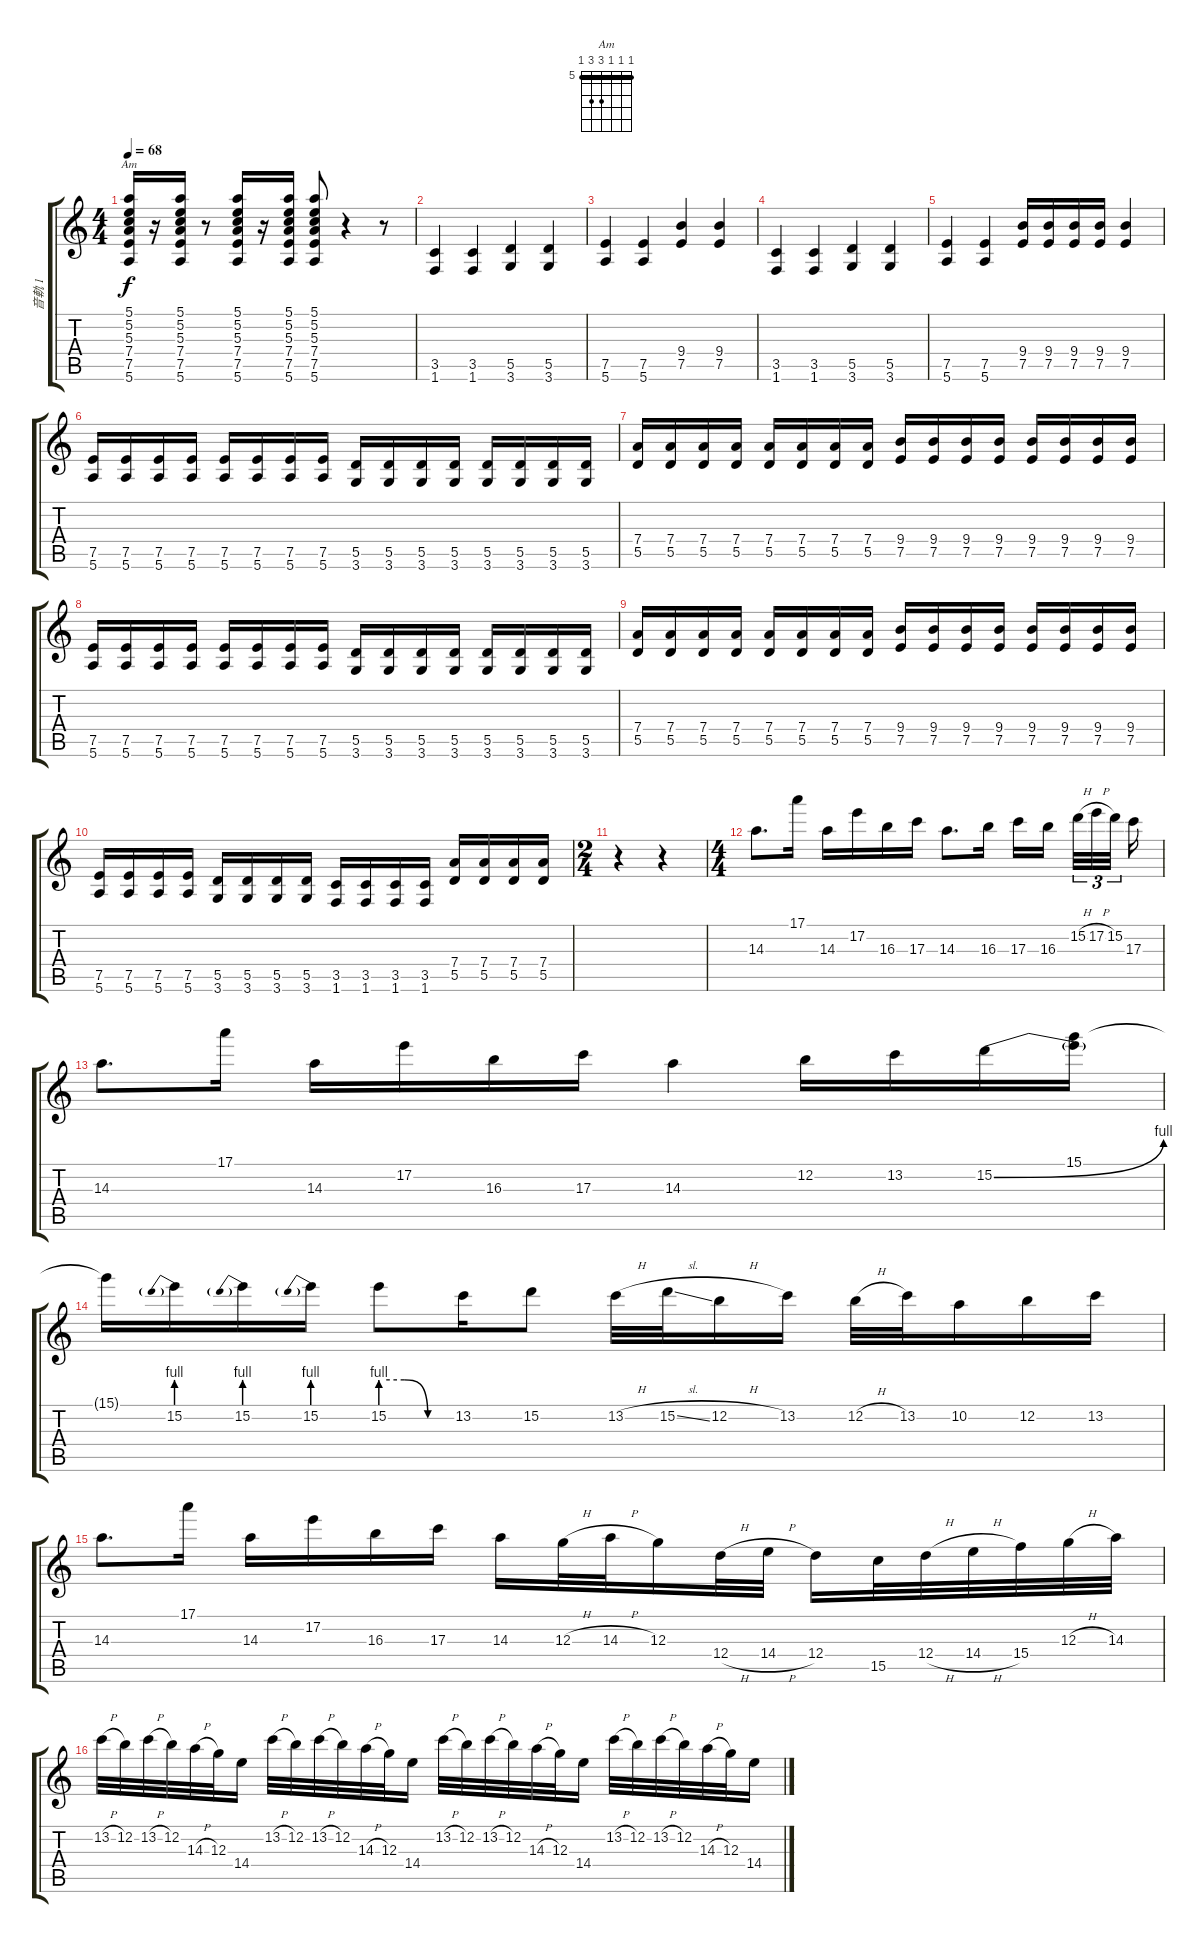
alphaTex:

\track ("音軌 1" "音軌 1") {instrument overdrivenguitar}
\staff {score tabs}
\tuning (E4 B3 G3 D3 A2 E2) {hide}
\chord ("Am" 5 5 5 7 7 5) {firstfret 5 barre 5}
\ts (4 4)
\tempo 68
\clef g2
\ks c
(5.1 5.2 5.3 7.4 7.5 5.6).16{ch "Am" dy f} r.16 (5.1 5.2 5.3 7.4 7.5 5.6).16 r.8 (5.1 5.2 5.3 7.4 7.5 5.6).16 r.16 (5.1 5.2 5.3 7.4 7.5 5.6).16 (5.1 5.2 5.3 7.4 7.5 5.6).8 r.4 r.8 |
(3.5 1.6).4{instrument overdrivenguitar} (3.5 1.6).4 (5.5 3.6).4 (5.5 3.6).4 |
(7.5 5.6).4 (7.5 5.6).4 (9.4 7.5).4 (9.4 7.5).4 |
(3.5 1.6).4 (3.5 1.6).4 (5.5 3.6).4 (5.5 3.6).4 |
(7.5 5.6).4 (7.5 5.6).4 (9.4 7.5).16 (9.4 7.5).16 (9.4 7.5).16 (9.4 7.5).16 (9.4 7.5).4 |
(7.5 5.6).16 (7.5 5.6).16 (7.5 5.6).16 (7.5 5.6).16 (7.5 5.6).16 (7.5 5.6).16 (7.5 5.6).16 (7.5 5.6).16 (5.5 3.6).16 (5.5 3.6).16 (5.5 3.6).16 (5.5 3.6).16 (5.5 3.6).16 (5.5 3.6).16 (5.5 3.6).16 (5.5 3.6).16 |
(7.4 5.5).16 (7.4 5.5).16 (7.4 5.5).16 (7.4 5.5).16 (7.4 5.5).16 (7.4 5.5).16 (7.4 5.5).16 (7.4 5.5).16 (9.4 7.5).16 (9.4 7.5).16 (9.4 7.5).16 (9.4 7.5).16 (9.4 7.5).16 (9.4 7.5).16 (9.4 7.5).16 (9.4 7.5).16 |
(7.5 5.6).16 (7.5 5.6).16 (7.5 5.6).16 (7.5 5.6).16 (7.5 5.6).16 (7.5 5.6).16 (7.5 5.6).16 (7.5 5.6).16 (5.5 3.6).16 (5.5 3.6).16 (5.5 3.6).16 (5.5 3.6).16 (5.5 3.6).16 (5.5 3.6).16 (5.5 3.6).16 (5.5 3.6).16 |
(7.4 5.5).16 (7.4 5.5).16 (7.4 5.5).16 (7.4 5.5).16 (7.4 5.5).16 (7.4 5.5).16 (7.4 5.5).16 (7.4 5.5).16 (9.4 7.5).16 (9.4 7.5).16 (9.4 7.5).16 (9.4 7.5).16 (9.4 7.5).16 (9.4 7.5).16 (9.4 7.5).16 (9.4 7.5).16 |
(7.5 5.6).16 (7.5 5.6).16 (7.5 5.6).16 (7.5 5.6).16 (5.5 3.6).16 (5.5 3.6).16 (5.5 3.6).16 (5.5 3.6).16 (3.5 1.6).16 (3.5 1.6).16 (3.5 1.6).16 (3.5 1.6).16 (7.4 5.5).16 (7.4 5.5).16 (7.4 5.5).16 (7.4 5.5).16 |
\ts (2 4)
r.4 r.4 |
\ts (4 4)
14.3.8{d} 17.1.16 14.3.16 17.2.16 16.3.16 17.3.16 14.3.8{d} 16.3.16 17.3.16 16.3.16{beam splitsecondary} 15.2{h}.32{tu (3 2)} 17.2{h}.32{tu (3 2)} 15.2.32{tu (3 2) beam splitsecondary} 17.3.16 |
14.3.8{d} 17.1.16 14.3.16 17.2.16 16.3.16 17.3.16 14.3.4 12.2.16 13.2.16 15.2{be (bend 0 0 60 4)}.16 (15.1 15.2{t}).16 |
15.1{t}.16 15.2{be (prebend 0 4 60 4)}.16 15.2{be (prebend 0 4 60 4)}.16 15.2{be (prebend 0 4 60 4)}.16 15.2{be (custom 0 4 20 4 40 0 60 0)}.8 13.2.16 15.2.8 13.2{h}.32 15.2{sl}.32 12.2{h}.16 13.2.16 12.2{h}.32 13.2.32 10.2.16 12.2.16 13.2.16 |
14.3.8{d} 17.1.16 14.3.16 17.2.16 16.3.16 17.3.16 14.3.16 12.3{h}.32 14.3{h}.32 12.3.16 12.4{h}.32 14.4{h}.32 12.4.16 15.5.32 12.4{h}.32 14.4{h}.32 15.4.32 12.3{h}.32 14.3.32 |
13.2{h}.32 12.2.32 13.2{h}.32 12.2.32 14.3{h}.32 12.3.32 14.4.16 13.2{h}.32 12.2.32 13.2{h}.32 12.2.32 14.3{h}.32 12.3.32 14.4.16 13.2{h}.32 12.2.32 13.2{h}.32 12.2.32 14.3{h}.32 12.3.32 14.4.16 13.2{h}.32 12.2.32 13.2{h}.32 12.2.32 14.3{h}.32 12.3.32 14.4.16
